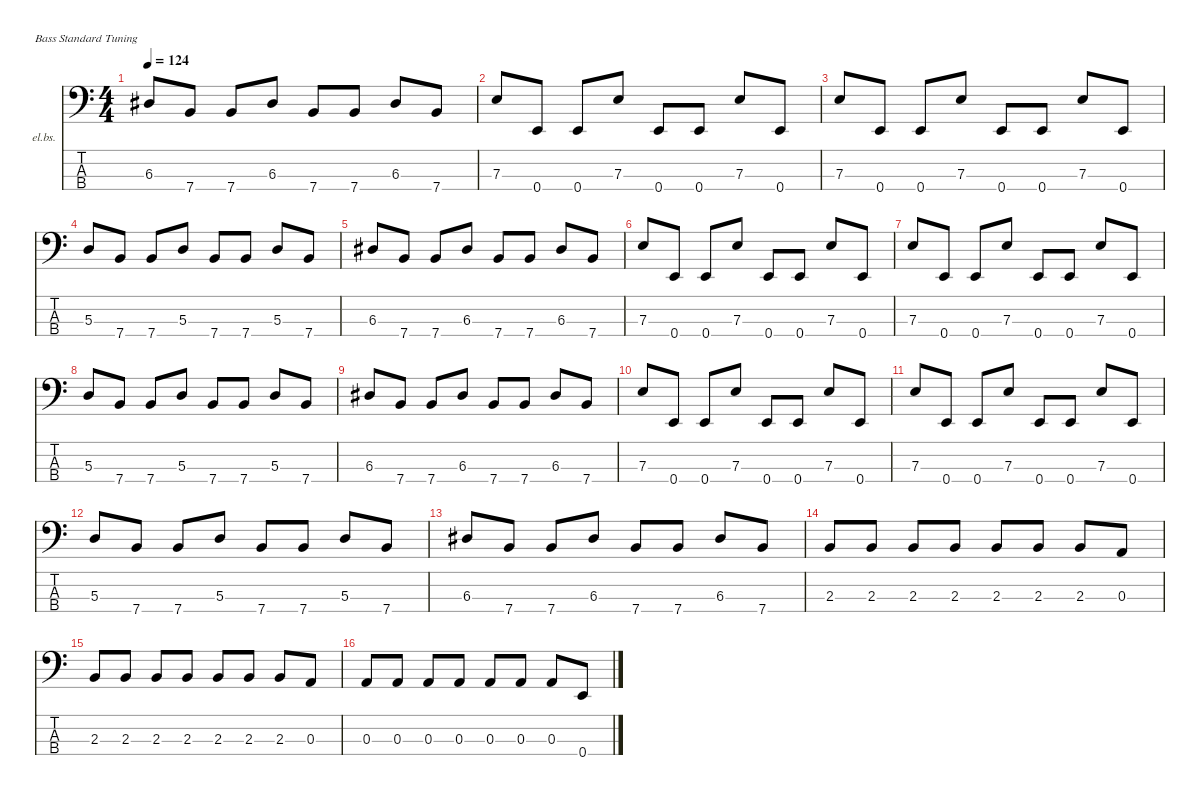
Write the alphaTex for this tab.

\defaultSystemsLayout 4
\hideDynamics
\bracketExtendMode nobrackets
\firstSystemTrackNameOrientation horizontal
\otherSystemsTrackNameOrientation horizontal
\track ("Bass" "el.bs.") {instrument electricbasspick}
\staff {score tabs}
\tuning (G2 D2 A1 E1)
\ts (4 4)
\tempo 124
\clef f4
\ks c
6.3{acc #}.8{dy ff} 7.4.8{dy f} 7.4.8 6.3{acc #}.8{dy ff} 7.4.8{dy f} 7.4.8 6.3{acc #}.8{dy ff} 7.4.8{dy f} |
7.3.8{dy ff} 0.4.8{dy f} 0.4.8 7.3.8{dy ff} 0.4.8{dy f} 0.4.8 7.3.8{dy ff} 0.4.8{dy f} |
7.3.8{dy ff} 0.4.8{dy f} 0.4.8 7.3.8{dy ff} 0.4.8{dy f} 0.4.8 7.3.8{dy ff} 0.4.8{dy f} |
5.3.8{dy ff} 7.4.8{dy f} 7.4.8 5.3.8{dy ff} 7.4.8{dy f} 7.4.8 5.3.8{dy ff} 7.4.8{dy f} |
6.3{acc #}.8{dy ff} 7.4.8{dy f} 7.4.8 6.3{acc #}.8{dy ff} 7.4.8{dy f} 7.4.8 6.3{acc #}.8{dy ff} 7.4.8{dy f} |
7.3.8{dy ff} 0.4.8{dy f} 0.4.8 7.3.8{dy ff} 0.4.8{dy f} 0.4.8 7.3.8{dy ff} 0.4.8{dy f} |
7.3.8{dy ff} 0.4.8{dy f} 0.4.8 7.3.8{dy ff} 0.4.8{dy f} 0.4.8 7.3.8{dy ff} 0.4.8{dy f} |
5.3.8{dy ff} 7.4.8{dy f} 7.4.8 5.3.8{dy ff} 7.4.8{dy f} 7.4.8 5.3.8{dy ff} 7.4.8{dy f} |
6.3{acc #}.8{dy ff} 7.4.8{dy f} 7.4.8 6.3{acc #}.8{dy ff} 7.4.8{dy f} 7.4.8 6.3{acc #}.8{dy ff} 7.4.8{dy f} |
7.3.8{dy ff} 0.4.8{dy f} 0.4.8 7.3.8{dy ff} 0.4.8{dy f} 0.4.8 7.3.8{dy ff} 0.4.8{dy f} |
7.3.8{dy ff} 0.4.8{dy f} 0.4.8 7.3.8{dy ff} 0.4.8{dy f} 0.4.8 7.3.8{dy ff} 0.4.8{dy f} |
5.3.8{dy ff} 7.4.8{dy f} 7.4.8 5.3.8{dy ff} 7.4.8{dy f} 7.4.8 5.3.8{dy ff} 7.4.8{dy f} |
6.3{acc #}.8{dy ff} 7.4.8{dy f} 7.4.8 6.3{acc #}.8{dy ff} 7.4.8{dy f} 7.4.8 6.3{acc #}.8{dy ff} 7.4.8{dy f} |
2.3.8 2.3.8 2.3.8 2.3.8 2.3.8 2.3.8 2.3.8 0.3.8 |
2.3.8 2.3.8 2.3.8 2.3.8 2.3.8 2.3.8 2.3.8 0.3.8 |
0.3.8 0.3.8 0.3.8 0.3.8 0.3.8 0.3.8 0.3.8 0.4.8
